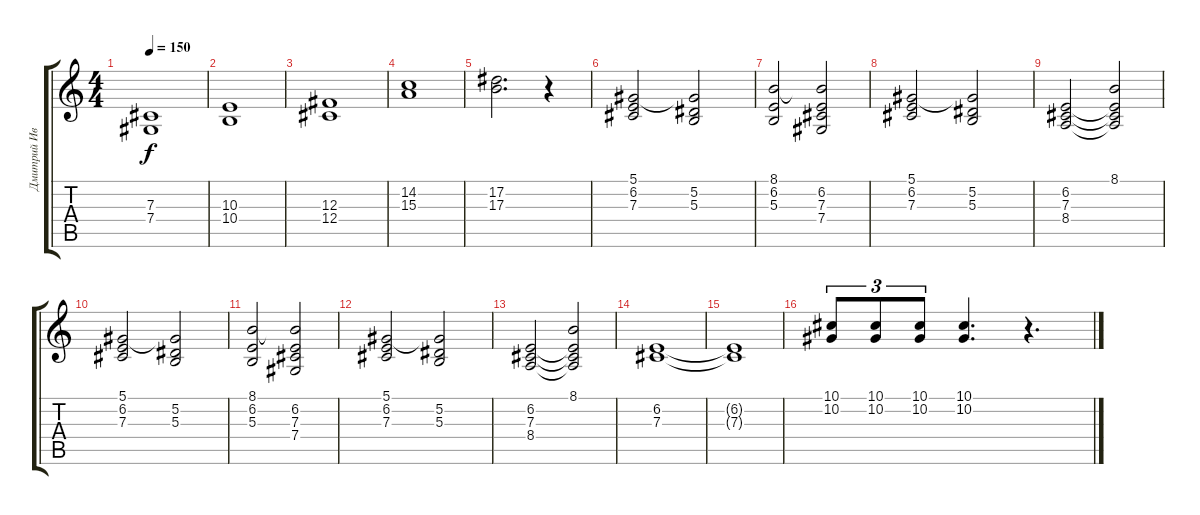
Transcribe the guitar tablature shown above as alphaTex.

\track ("Дмитрий Иванов" "Дмитрий Ив") {instrument stringensemble2}
\staff {score tabs}
\tuning (Eb4 Bb3 Gb3 Db3 Ab2 Eb2) {hide}
\ts (4 4)
\tempo 150
\clef g2
\ks c
(7.3 7.4).1{dy f} |
(10.3 10.4).1 |
(12.3 12.4).1 |
(14.2 15.3).1 |
(17.2 17.3).2{d} r.4 |
(5.1 6.2 7.3).2 (5.1{t} 5.2 5.3).2 |
(8.1 6.2 5.3).2 (8.1{t} 6.2 7.3 7.4).2 |
(5.1 6.2 7.3).2 (5.1{t} 5.2 5.3).2 |
(6.2 7.3 8.4).2 (8.1 6.2{t} 7.3{t} 8.4{t}).2 |
(5.1 6.2 7.3).2 (5.1{t} 5.2 5.3).2 |
(8.1 6.2 5.3).2 (8.1{t} 6.2 7.3 7.4).2 |
(5.1 6.2 7.3).2 (5.1{t} 5.2 5.3).2 |
(6.2 7.3 8.4).2 (8.1 6.2{t} 7.3{t} 8.4{t}).2 |
(6.2 7.3).1 |
(6.2{t} 7.3{t}).1 |
(10.1 10.2).8{tu (3 2)} (10.1 10.2).8{tu (3 2)} (10.1 10.2).8{tu (3 2)} (10.1 10.2).4{d} r.4{d}
